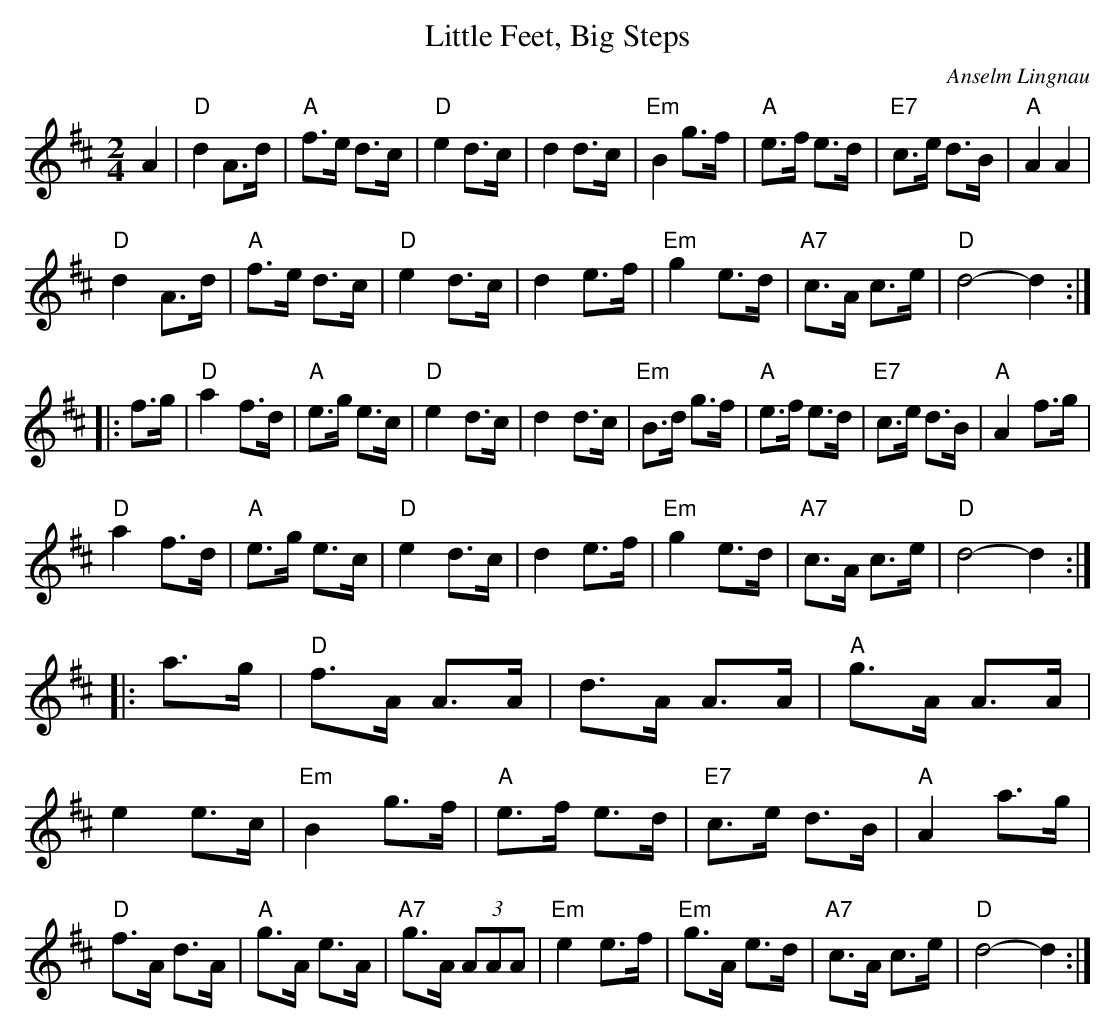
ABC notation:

X:1
T:Little Feet, Big Steps
C:Anselm Lingnau
M:2/4
L:1/8
K:D
A2|"D"d2 A>d|"A"f>e d>c|"D"e2 d>c|d2 d>c|\
   "Em"B2 g>f|"A"e>f e>d|"E7"c>e d>B|"A"A2 A2|
   "D"d2 A>d|"A"f>e d>c|"D"e2 d>c|d2 e>f|\
   "Em"g2 e>d|"A7"c>A c>e|"D"d4-d2::
f>g|"D"a2 f>d|"A"e>g e>c|"D"e2 d>c|d2 d>c|\
   "Em"B>d g>f|"A"e>f e>d|"E7"c>e d>B|"A"A2 f>g|
   "D"a2 f>d|"A"e>g e>c|"D"e2 d>c|d2 e>f|\
   "Em"g2 e>d|"A7"c>A c>e|"D"d4-d2::
a>g|"D"f>A A>A|d>A A>A|"A"g>A A>A|e2 e>c|\
   "Em"B2 g>f|"A"e>f e>d|"E7"c>e d>B|"A"A2 a>g|
   "D"f>A d>A|"A"g>A e>A|"A7"g>A (3AAA|"Em"e2 e>f|\
   "Em"g>A e>d|"A7"c>A c>e|"D"d4-d2:|
